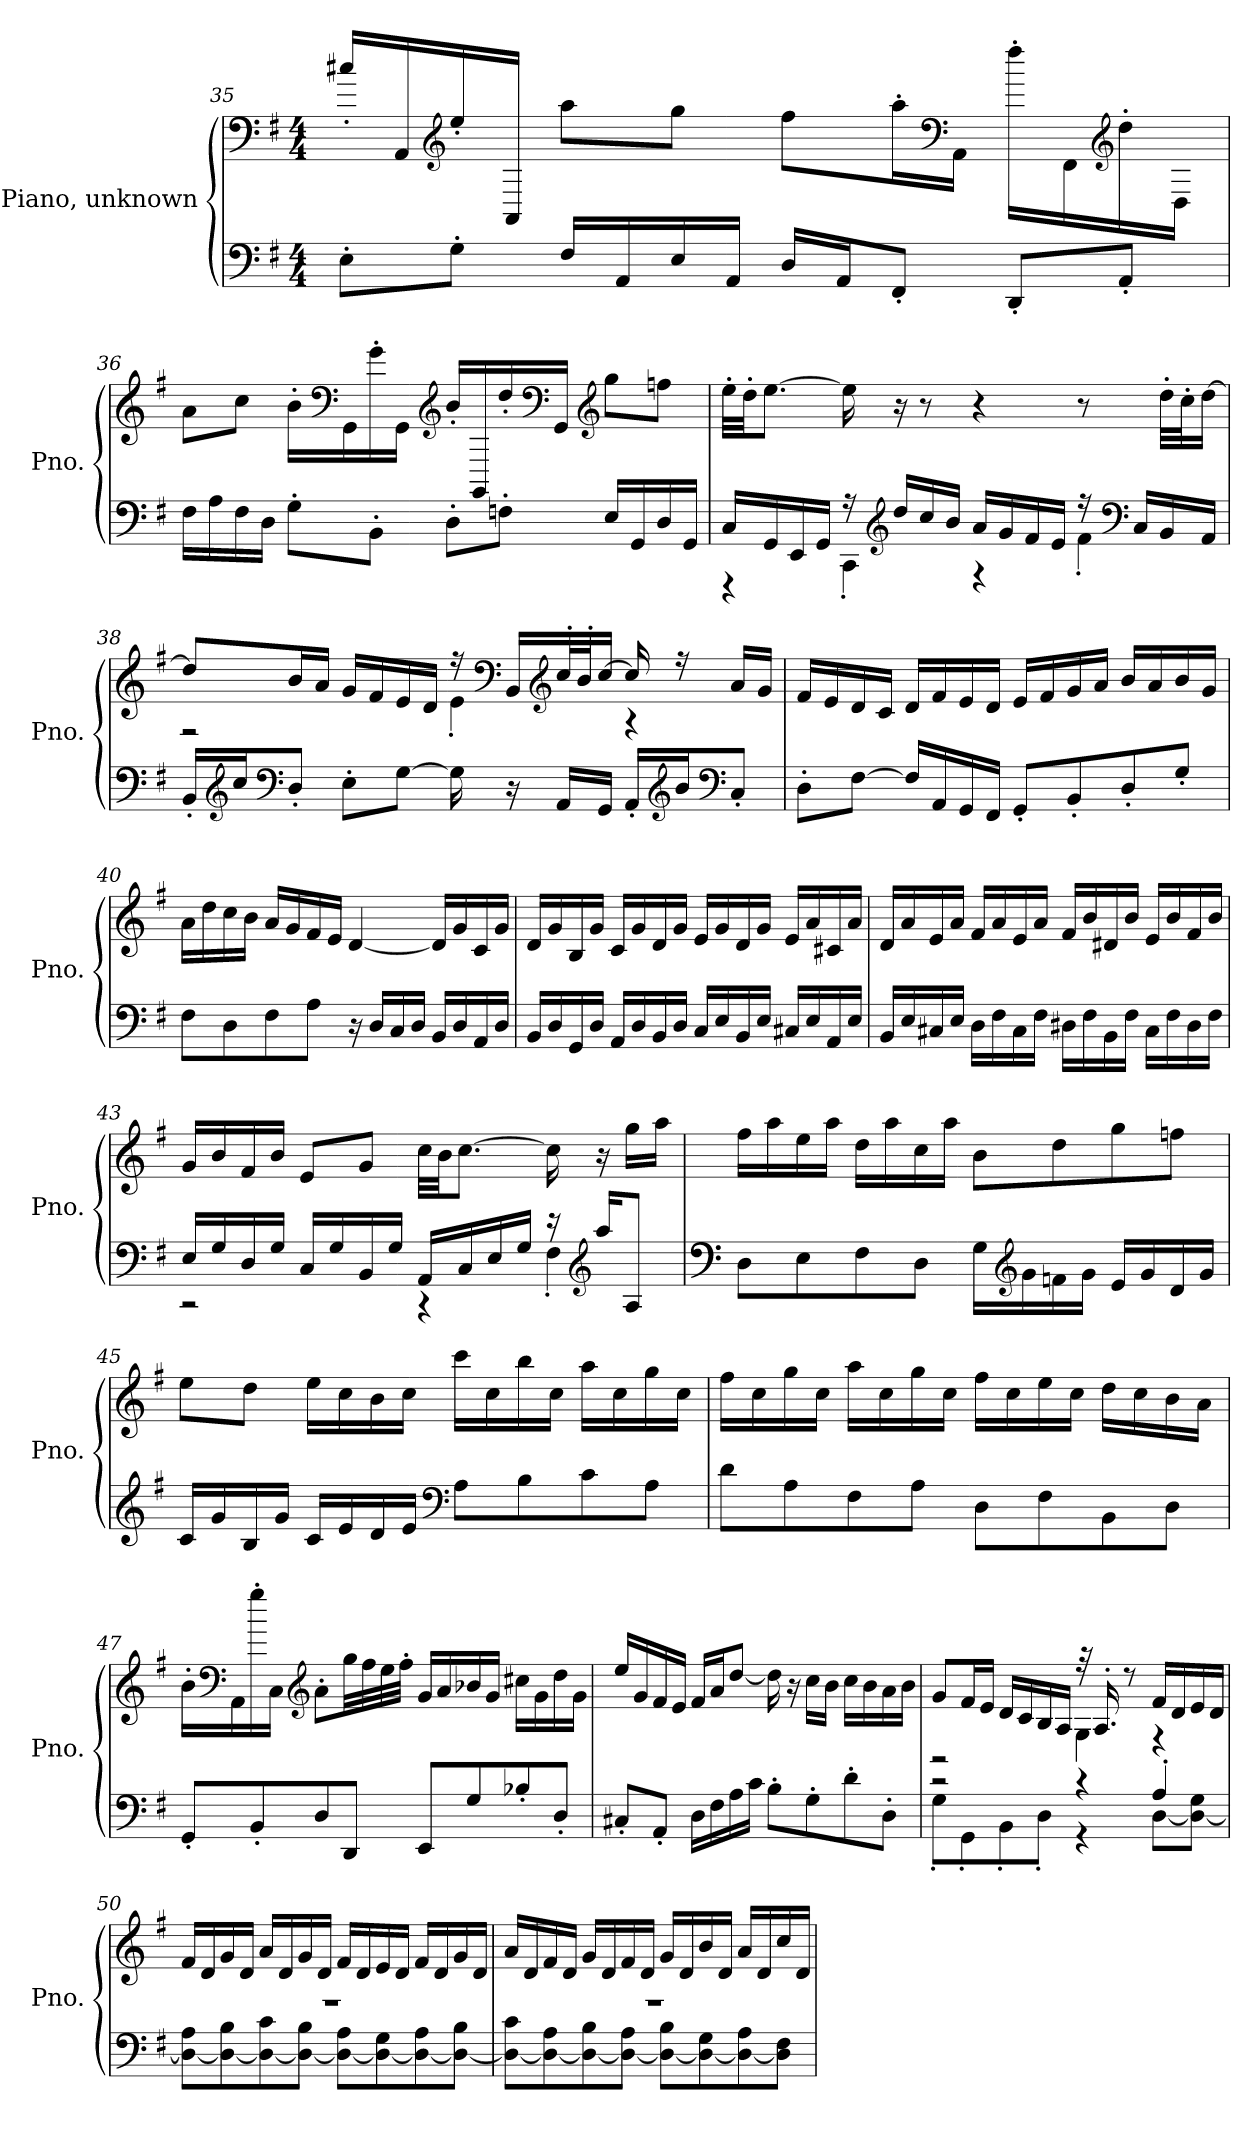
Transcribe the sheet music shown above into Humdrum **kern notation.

**kern	**kern
*part1	*part1
*staff2	*staff1
*I"Piano, unknown	*
*I'Pno.	*
*clefF4	*clefF4
*k[f#]	*k[f#]
*M4/4	*M4/4
=35	=35
8E'\L	16cc#X'/LL
.	16AA/
*	*clefG2
8G'\J	16ee'/
.	16AA/JJ
16F#/LL	8aa\L
16AA/	.
16E/	8gg\J
16AA/JJ	.
16D/LL	8ff#\L
16AA/J	.
8FF#'/J	16aa'\L
*	*clefF4
.	16AA\JJ
8DD'/L	16ff#'\LL
.	16FF#\
*	*clefG2
8AA'/J	16dd'\
.	16D\JJ
!!LO:LB:g=z
=36	=36
16F#\LL	8a\L
16A\	.
16F#\	8cc\J
16D\JJ	.
8G'\L	16b'\LL
*	*clefF4
.	16GG\
8BB'\J	16g'\
.	16GG\JJ
*	*clefG2
8D'\L	16b'/LL
.	16GG/
8Fn'\J	16dd'/
*	*clefF4
.	16GG/JJ
*	*clefG2
16E/LL	8gg\L
16GG/	.
16D/	8ffn\J
16GG/JJ	.
=37	=37
*^	*
16C/LL	4r	32ee'\LLL
.	.	32dd'\JJ
16GG/	.	[8.ee\J
16EE/	.	.
16GG/JJ	.	.
16r	4CC'\	16ee\]
*clefG2	*	*
16dd/LL	.	16r
16cc/	.	8r
16b/JJ	.	.
16a/LL	4r	4r
16g/	.	.
16f#/	.	.
16e/JJ	.	.
16r	4f#'\	8r
*clefF4	*	*
16C/LL	.	.
16BB/	.	32dd'\LLL
.	.	32cc'\J
16AA/JJ	.	[16dd\JJ
*v	*v	*
!!LO:PB:g=z
=38	=38
*	*^
16BB'/LL	8dd/L]	2r
*clefG2	*	*
16cc/J	.	.
*clefF4	*	*
8D'/J	16b/L	.
.	16a/JJ	.
8E'\L	16g/LL	.
.	16f#/	.
[8G\J	16e/	.
.	16d/JJ	.
16G\]	16r	4e'\
*	*clefF4	*
16r	16BB/LL	.
*	*clefG2	*
16AA/LL	32cc'/L	.
.	32b'/J	.
16GG/JJ	[16cc/JJ	.
16AA'/LL	16cc/]	4r
*clefG2	*	*
16b/J	16r	.
*clefF4	*	*
8C'/J	16a/LL	.
.	16g/JJ	.
*	*v	*v
=39	=39
8D'\L	16f#/LL
.	16e/
[8F#\J	16d/
.	16c/JJ
16F#/LL]	16d/LL
16AA/	16f#/
16GG/	16e/
16FF#/JJ	16d/JJ
8GG'/L	16e/LL
.	16f#/
8BB'/	16g/
.	16a/JJ
8D'/	16b/LL
.	16a/
8G'/J	16b/
.	16g/JJ
!!LO:LB:g=z
=40	=40
8F#\L	16a\LL
.	16dd\
8D\	16cc\
.	16b\JJ
8F#\	16a/LL
.	16g/
8A\J	16f#/
.	16e/JJ
16r	[4d/
16D/LL	.
16C/	.
16D/JJ	.
16BB/LL	16d/LL]
16D/	16g/
16AA/	16c/
16D/JJ	16g/JJ
=41	=41
16BB/LL	16d/LL
16D/	16g/
16GG/	16B/
16D/JJ	16g/JJ
16AA/LL	16c/LL
16D/	16g/
16BB/	16d/
16D/JJ	16g/JJ
16C/LL	16e/LL
16E/	16g/
16BB/	16d/
16E/JJ	16g/JJ
16C#X/LL	16e/LL
16E/	16a/
16AA/	16c#X/
16E/JJ	16a/JJ
!!LO:LB:g=z
=42	=42
16BB/LL	16d/LL
16E/	16a/
16C#X/	16e/
16E/JJ	16a/JJ
16D\LL	16f#/LL
16F#\	16a/
16C#\	16e/
16F#\JJ	16a/JJ
16D#X\LL	16f#/LL
16F#\	16b/
16BB\	16d#X/
16F#\JJ	16b/JJ
16C#\LL	16e/LL
16F#\	16b/
16D#\	16f#/
16F#\JJ	16b/JJ
=43	=43
*^	*
16E/LL	2r	16g/LL
16G/	.	16b/
16D/	.	16f#/
16G/JJ	.	16b/JJ
16C/LL	.	8e/L
16G/	.	.
16BB/	.	8g/J
16G/JJ	.	.
16AA/LL	4r	32cc\LLL
.	.	32b\JJ
16C/	.	[8.cc\J
16E/	.	.
16G/JJ	.	.
16r	4F#'\	16cc\]
*clefG2	*	*
16aa/KL	.	16r
8A/J	.	16gg\LL
.	.	16aa\JJ
*v	*v	*
!!LO:LB:g=z
=44	=44
*clefF4	*
8D\L	16ff#\LL
.	16aa\
8E\	16ee\
.	16aa\JJ
8F#\	16dd\LL
.	16aa\
8D\J	16cc\
.	16aa\JJ
16G\LL	8b\L
*clefG2	*
16g\	.
16fn\	8dd\
16g\JJ	.
16e/LL	8gg\
16g/	.
16d/	8ffn\J
16g/JJ	.
=45	=45
16c/LL	8ee\L
16g/	.
16B/	8dd\J
16g/JJ	.
16c/LL	16ee\LL
16e/	16cc\
16d/	16b\
16e/JJ	16cc\JJ
*clefF4	*
8A\L	16ccc\LL
.	16cc\
8B\	16bb\
.	16cc\JJ
8c\	16aa\LL
.	16cc\
8A\J	16gg\
.	16cc\JJ
!!LO:LB:g=z
=46	=46
8d\L	16ff#\LL
.	16cc\
8A\	16gg\
.	16cc\JJ
8F#\	16aa\LL
.	16cc\
8A\J	16gg\
.	16cc\JJ
8D\L	16ff#\LL
.	16cc\
8F#\	16ee\
.	16cc\JJ
8BB\	16dd\LL
.	16cc\
8D\J	16b\
.	16a\JJ
=47	=47
8GG'/L	16b'\LL
*	*clefF4
.	16AA\
8BB'/	16gg'\
.	16C\JJ
*	*clefG2
8D/	8a'\L
8DD/J	32gg\LL
.	32ff#\
.	32ee\
.	32ff#'\JJJ
8EE/L	16g/LL
.	16a/
8G/	16b-X/
.	16g/JJ
8B-X'/	16cc#X\LL
.	16g\
8D'/J	16dd\
.	16g\JJ
!!LO:LB:g=z
=48	=48
8C#X'/L	16ee/LL
.	16g/
8AA'/J	16f#/
.	16e/JJ
16D\LL	16f#/LL
16F#\	16a/J
16A\	[8dd/J
16c\JJ	.
8B'\L	16dd\]
.	16r
8G'\	16cc\LL
.	16b\JJ
8d'\	16cc\LL
.	16b\
8D'\J	16a\
.	16b\JJ
=49	=49
*^	*^
2r	8G'\L	8g/L	2r
.	8GG'\	16f#/L	.
.	.	16e/JJ	.
.	8BB'\	16d/LL	.
.	.	16c/	.
.	8D'\J	16B/	.
.	.	16A/JJ	.
4r	4r	32r	4G\
.	.	16.A'/	.
.	.	8r	.
4A'/	[8D\L	16f#/LL	4r
.	.	16d/	.
.	8D\_ 8G\J	16e/	.
.	.	16d/JJ	.
*	*	*v	*v
!!LO:PB:g=z
=50	=50	=50
1r	8D\_ 8A\L	16f#/LL
.	.	16d/
.	8D\_ 8B\	16g/
.	.	16d/JJ
.	8D\_ 8c\	16a/LL
.	.	16d/
.	8D\_ 8B\J	16g/
.	.	16d/JJ
.	8D\_ 8A\L	16f#/LL
.	.	16d/
.	8D\_ 8G\	16e/
.	.	16d/JJ
.	8D\_ 8A\	16f#/LL
.	.	16d/
.	8D\_ 8B\J	16g/
.	.	16d/JJ
=51	=51	=51
1r	8D\_ 8c\L	16a/LL
.	.	16d/
.	8D\_ 8A\	16f#/
.	.	16d/JJ
.	8D\_ 8B\	16g/LL
.	.	16d/
.	8D\_ 8A\J	16f#/
.	.	16d/JJ
.	8D\_ 8B\L	16g/LL
.	.	16d/
.	8D\_ 8G\	16b/
.	.	16d/JJ
.	8D\_ 8A\	16a/LL
.	.	16d/
.	8D\] 8F#\J	16cc/
.	.	16d/JJ
*v	*v	*
=	=
*-	*-
